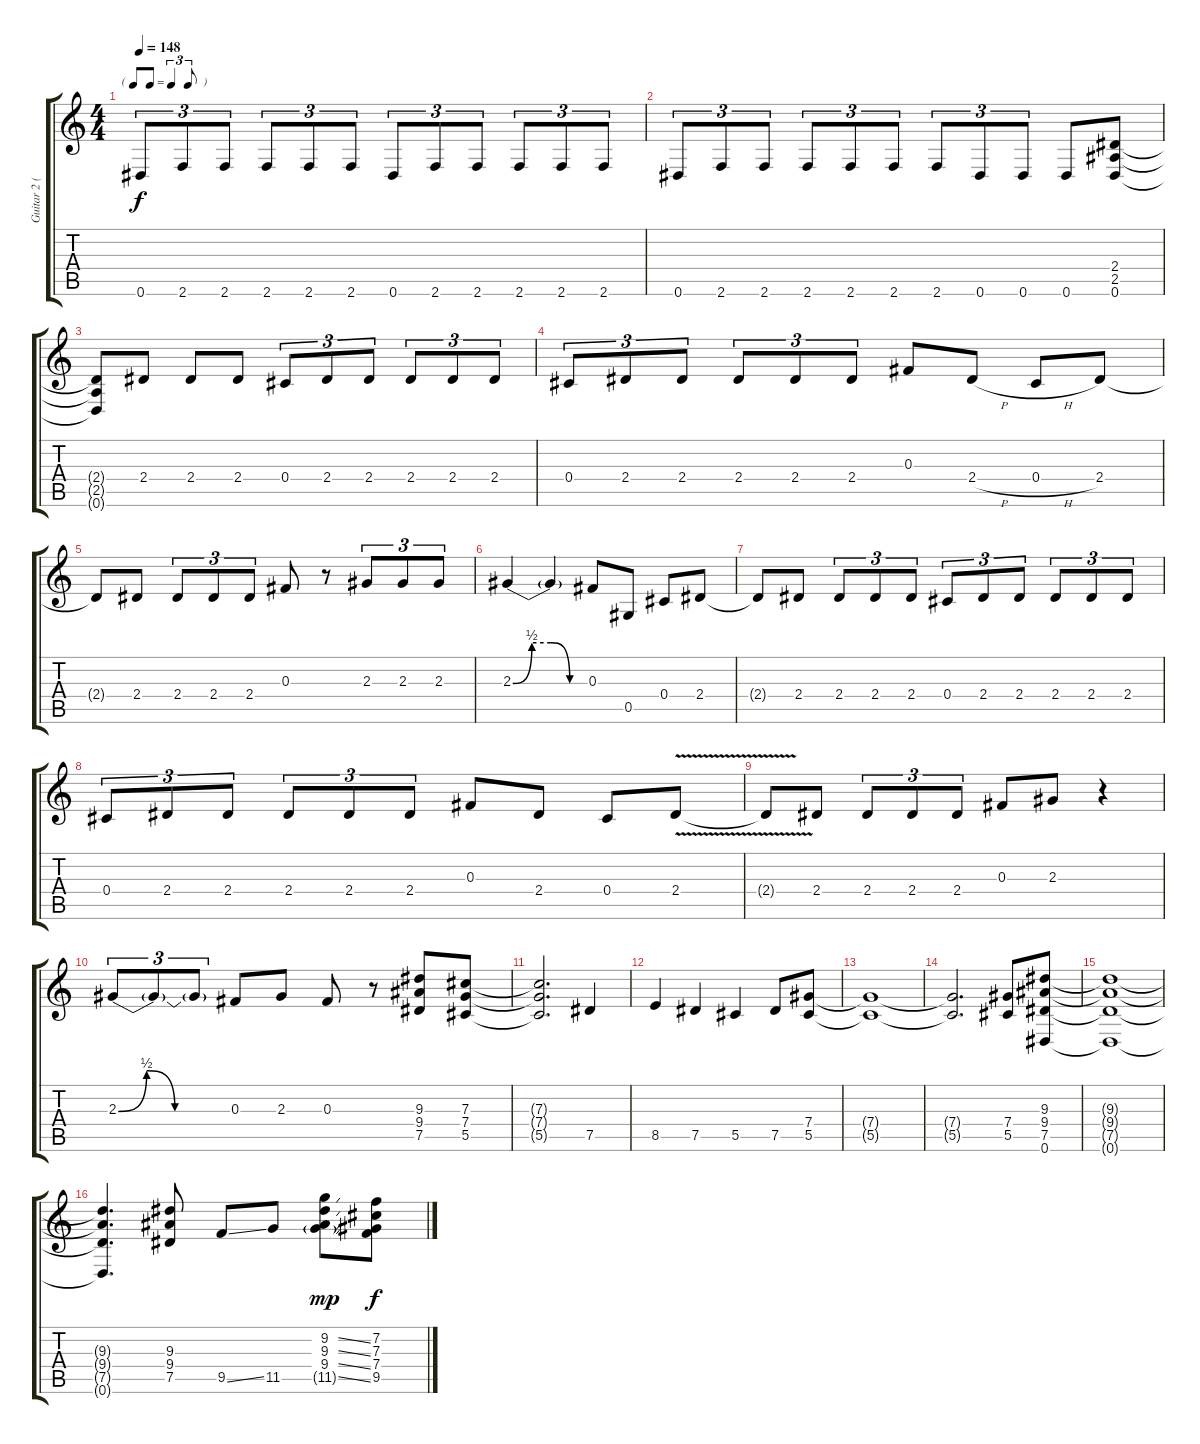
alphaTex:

\track ("Guitar 2 (Izzy)" "Guitar 2 (") {instrument overdrivenguitar}
\staff {score tabs}
\tuning (Eb4 Bb3 Gb3 Db3 Ab2 Eb2) {hide}
\ts (4 4)
\tf triplet8th
\tempo 148
\clef g2
\ks c
0.6.8{tu (3 2) dy f} 2.6.8{tu (3 2)} 2.6.8{tu (3 2)} 2.6.8{tu (3 2)} 2.6.8{tu (3 2)} 2.6.8{tu (3 2)} 0.6.8{tu (3 2)} 2.6.8{tu (3 2)} 2.6.8{tu (3 2)} 2.6.8{tu (3 2)} 2.6.8{tu (3 2)} 2.6.8{tu (3 2)} |
0.6.8{tu (3 2)} 2.6.8{tu (3 2)} 2.6.8{tu (3 2)} 2.6.8{tu (3 2)} 2.6.8{tu (3 2)} 2.6.8{tu (3 2)} 2.6.8{tu (3 2)} 0.6.8{tu (3 2)} 0.6.8{tu (3 2)} 0.6.8 (2.4 2.5 0.6).8 |
(2.4{t} 2.5{t} 0.6{t}).8 2.4.8 2.4.8 2.4.8 0.4.8{tu (3 2)} 2.4.8{tu (3 2)} 2.4.8{tu (3 2)} 2.4.8{tu (3 2)} 2.4.8{tu (3 2)} 2.4.8{tu (3 2)} |
0.4.8{tu (3 2)} 2.4.8{tu (3 2)} 2.4.8{tu (3 2)} 2.4.8{tu (3 2)} 2.4.8{tu (3 2)} 2.4.8{tu (3 2)} 0.3.8 2.4{h}.8 0.4{h}.8 2.4.8 |
2.4{t}.8 2.4.8 2.4.8{tu (3 2)} 2.4.8{tu (3 2)} 2.4.8{tu (3 2)} 0.3.8 r.8 2.3.8{tu (3 2)} 2.3.8{tu (3 2)} 2.3.8{tu (3 2)} |
2.3{be (custom 0 0 15 2 30 2 45 0 60 0)}.4 2.3{t}.4 0.3.8 0.5.8 0.4.8 2.4.8 |
2.4{t}.8 2.4.8 2.4.8{tu (3 2)} 2.4.8{tu (3 2)} 2.4.8{tu (3 2)} 0.4.8{tu (3 2)} 2.4.8{tu (3 2)} 2.4.8{tu (3 2)} 2.4.8{tu (3 2)} 2.4.8{tu (3 2)} 2.4.8{tu (3 2)} |
0.4.8{tu (3 2)} 2.4.8{tu (3 2)} 2.4.8{tu (3 2)} 2.4.8{tu (3 2)} 2.4.8{tu (3 2)} 2.4.8{tu (3 2)} 0.3.8 2.4.8 0.4.8 2.4{v}.8 |
2.4{t}.8 2.4.8 2.4.8{tu (3 2)} 2.4.8{tu (3 2)} 2.4.8{tu (3 2)} 0.3.8 2.3.8 r.4 |
2.3{be (custom 0 0 15 2 30 0 45 0 60 0)}.8{tu (3 2)} 2.3{t}.8{tu (3 2)} 2.3{t}.8{tu (3 2)} 0.3.8 2.3.8 0.3.8 r.8 (9.3 9.4 7.5).8 (7.3 7.4 5.5).8 |
(7.3{t} 7.4{t} 5.5{t}).2{d} 7.5.4 |
8.5.4 7.5.4 5.5.4 7.5.8 (7.4 5.5).8 |
(7.4{t} 5.5{t}).1 |
(7.4{t} 5.5{t}).2{d} (7.4 5.5).8 (9.3 9.4 7.5 0.6).8 |
(9.3{t} 9.4{t} 7.5{t} 0.6{t}).1 |
(9.3{t} 9.4{t} 7.5{t} 0.6{t}).4{d} (9.3 9.4 7.5).8 9.5{ss}.8 11.5.8 (9.2{ss} 9.3{ss} 9.4{ss} 11.5{ss g}).8{dy mp} (7.2 7.3 7.4 9.5).8{dy f}
